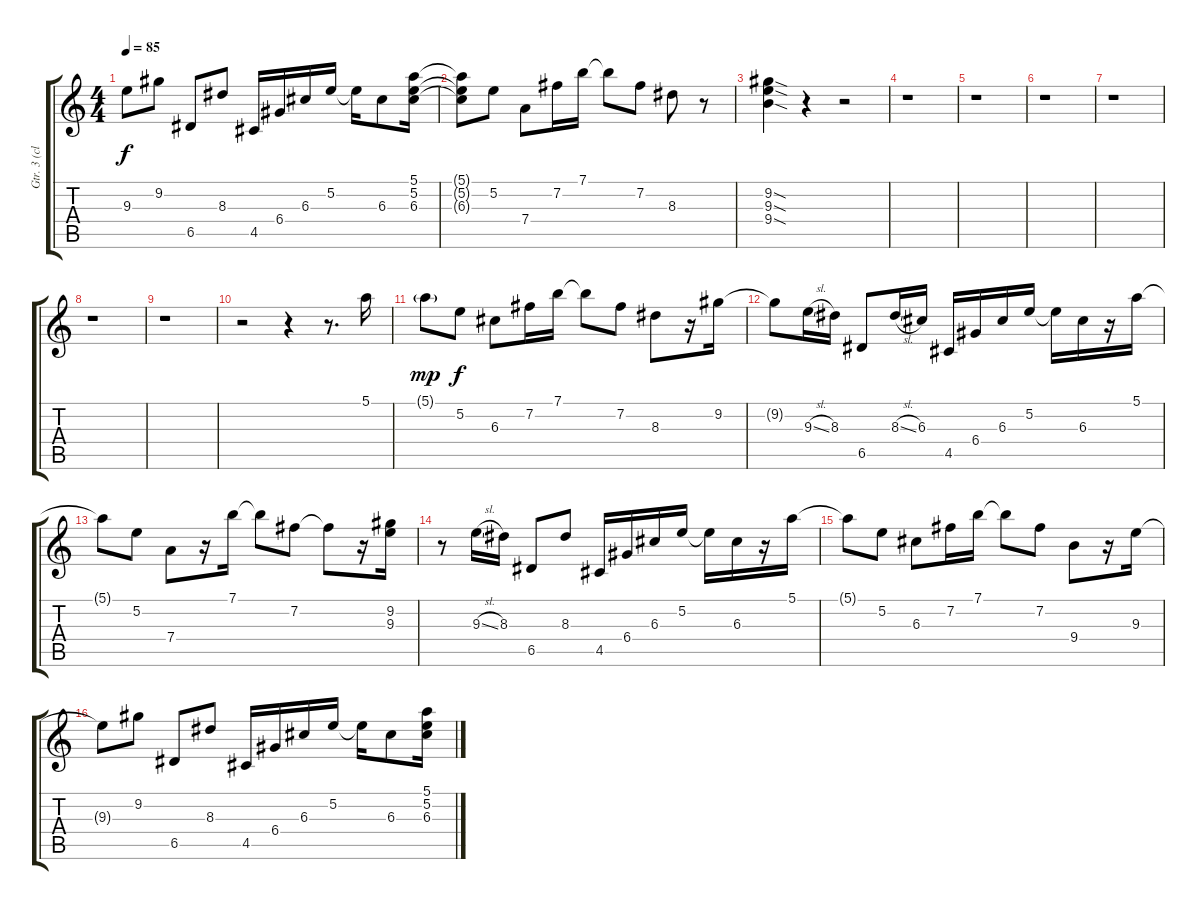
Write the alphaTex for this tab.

\track ("Gtr. 3 (clean)" "Gtr. 3 (cl") {instrument acousticguitarsteel}
\staff {score tabs}
\tuning (E4 B3 G3 D3 A2 E2) {hide}
\ts (4 4)
\tempo 85
\clef g2
\ks c
9.3{t}.8{dy f} 9.2.8 6.5.8 8.3.8 4.5.16 6.4.16 6.3.16 5.2.16 5.2{t}.16 6.3.8 (5.1 5.2 6.3).16 |
(5.1{t} 5.2{t} 6.3{t}).8 5.2.8 7.4.8 7.2.16 7.1.16 7.1{t}.8 7.2.8 8.3.8 r.8 |
(9.2{sod} 9.3{sod} 9.4{sod}).4 r.4 r.2 |
r.1 |
r.1 |
r.1 |
r.1 |
r.1 |
r.1 |
r.2 r.4 r.8{d} 5.1.16 |
5.1{g}.8{dy mp} 5.2.8{dy f} 6.3.8 7.2.16 7.1.16 7.1{t}.8 7.2.8 8.3.8 r.16 9.2.16 |
9.2{t}.8 9.3{sl}.16 8.3.16 6.5.8 8.3{sl}.16 6.3.16 4.5.16 6.4.16 6.3.16 5.2.16 5.2{t}.16 6.3.16 r.16 5.1.16 |
5.1{t}.8 5.2.8 7.4.8 r.16 7.1.16 7.1{t}.8 7.2.8 7.2{t}.8 r.16 (9.2 9.3).16 |
r.8 9.3{sl}.16 8.3.16 6.5.8 8.3.8 4.5.16 6.4.16 6.3.16 5.2.16 5.2{t}.16 6.3.16 r.16 5.1.16 |
5.1{t}.8 5.2.8 6.3.8 7.2.16 7.1.16 7.1{t}.8 7.2.8 9.4.8 r.16 9.3.16 |
9.3{t}.8 9.2.8 6.5.8 8.3.8 4.5.16 6.4.16 6.3.16 5.2.16 5.2{t}.16 6.3.8 (5.1 5.2 6.3).16
